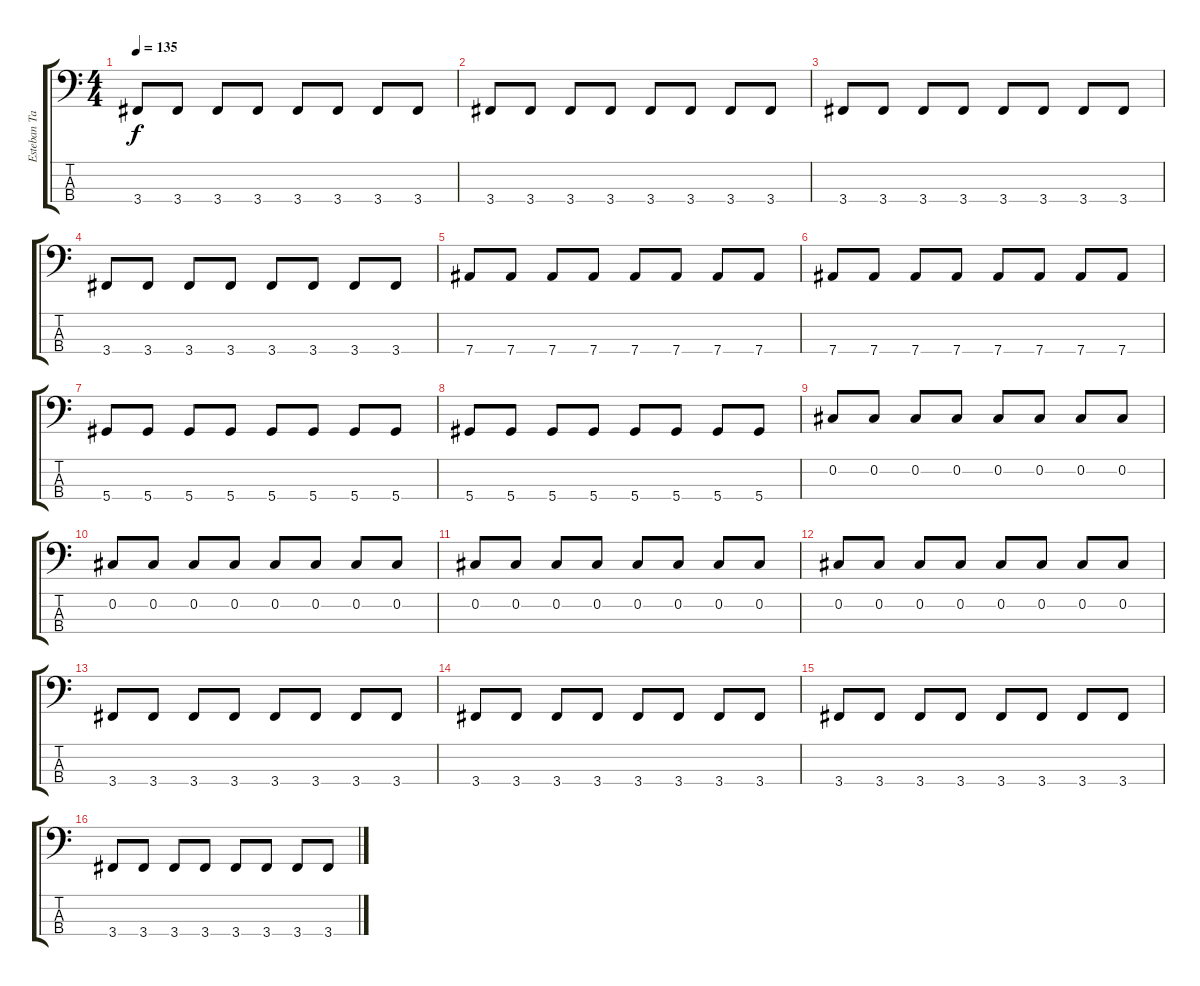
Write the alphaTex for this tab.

\track ("Esteban Tavares" "Esteban Ta") {instrument electricbassfinger}
\staff {score tabs}
\tuning (Gb2 Db2 Ab1 Eb1) {hide}
\ts (4 4)
\tempo 135
\clef f4
\ks c
3.4.8{dy f} 3.4.8 3.4.8 3.4.8 3.4.8 3.4.8 3.4.8 3.4.8 |
3.4.8 3.4.8 3.4.8 3.4.8 3.4.8 3.4.8 3.4.8 3.4.8 |
3.4.8 3.4.8 3.4.8 3.4.8 3.4.8 3.4.8 3.4.8 3.4.8 |
3.4.8 3.4.8 3.4.8 3.4.8 3.4.8 3.4.8 3.4.8 3.4.8 |
7.4.8 7.4.8 7.4.8 7.4.8 7.4.8 7.4.8 7.4.8 7.4.8 |
7.4.8 7.4.8 7.4.8 7.4.8 7.4.8 7.4.8 7.4.8 7.4.8 |
5.4.8 5.4.8 5.4.8 5.4.8 5.4.8 5.4.8 5.4.8 5.4.8 |
5.4.8 5.4.8 5.4.8 5.4.8 5.4.8 5.4.8 5.4.8 5.4.8 |
0.2.8 0.2.8 0.2.8 0.2.8 0.2.8 0.2.8 0.2.8 0.2.8 |
0.2.8 0.2.8 0.2.8 0.2.8 0.2.8 0.2.8 0.2.8 0.2.8 |
0.2.8 0.2.8 0.2.8 0.2.8 0.2.8 0.2.8 0.2.8 0.2.8 |
0.2.8 0.2.8 0.2.8 0.2.8 0.2.8 0.2.8 0.2.8 0.2.8 |
3.4.8 3.4.8 3.4.8 3.4.8 3.4.8 3.4.8 3.4.8 3.4.8 |
3.4.8 3.4.8 3.4.8 3.4.8 3.4.8 3.4.8 3.4.8 3.4.8 |
3.4.8 3.4.8 3.4.8 3.4.8 3.4.8 3.4.8 3.4.8 3.4.8 |
3.4.8 3.4.8 3.4.8 3.4.8 3.4.8 3.4.8 3.4.8 3.4.8
